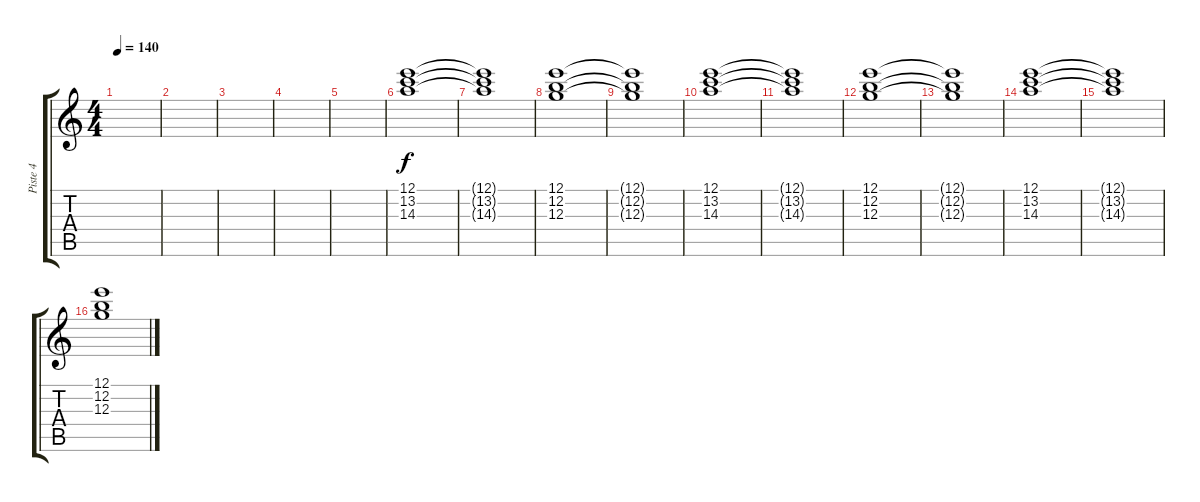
\track ("Piste 4" "Piste 4") {instrument electricguitarjazz}
\staff {score tabs}
\tuning (E4 B3 G3 D3 A2 D2) {hide}
\ts (4 4)
\tempo 140
\clef g2
\ks c
|
|
|
|
|
(12.1 13.2 14.3).1 |
(12.1{t} 13.2{t} 14.3{t}).1 |
(12.1 12.2 12.3).1 |
(12.1{t} 12.2{t} 12.3{t}).1 |
(12.1 13.2 14.3).1 |
(12.1{t} 13.2{t} 14.3{t}).1 |
(12.1 12.2 12.3).1 |
(12.1{t} 12.2{t} 12.3{t}).1 |
(12.1 13.2 14.3).1 |
(12.1{t} 13.2{t} 14.3{t}).1 |
(12.1 12.2 12.3).1
